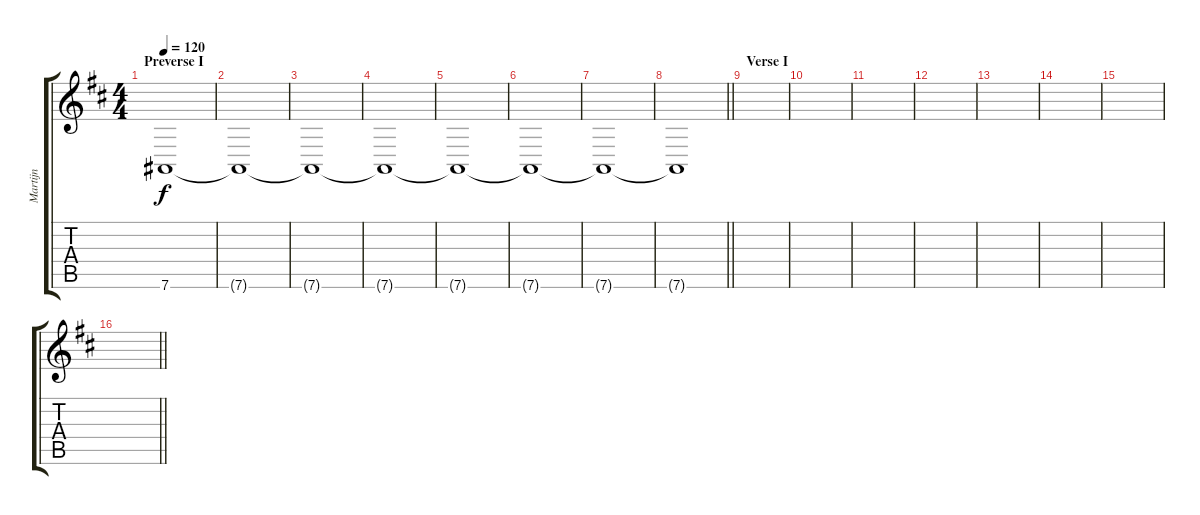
\track ("Martijn" "Martijn") {instrument frenchhorn}
\staff {score tabs}
\tuning (Eb4 Bb3 Gb3 Db3 Ab2 Eb2) {hide}
\ts (4 4)
\section ("" "Preverse I")
\tempo 120
\clef g2
\ks bminor
7.6.1{dy f instrument choiraahs} |
7.6{t}.1 |
7.6{t}.1 |
7.6{t}.1 |
7.6{t}.1 |
7.6{t}.1 |
7.6{t}.1 |
\barLineRight lightlight
7.6{t}.1 |
\section ("" "Verse I")
|
|
|
|
|
|
|
\barLineRight lightlight
